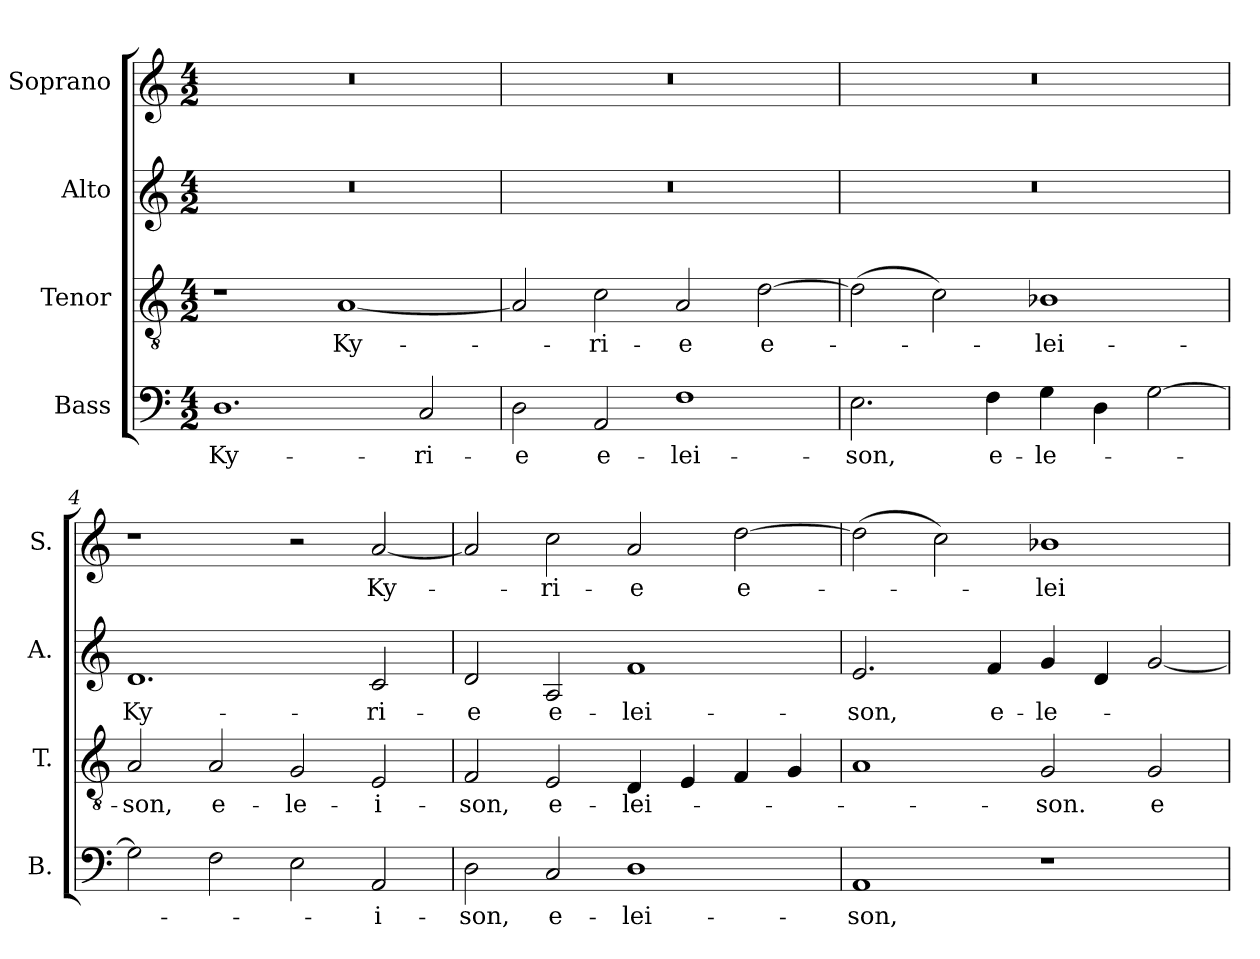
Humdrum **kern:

**kern	**text	**kern	**text	**kern	**text	**kern	**text
*part4	*part4	*part3	*part3	*part2	*part2	*part1	*part1
*staff4	*staff4	*staff3	*staff3	*staff2	*staff2	*staff1	*staff1
*I"Bass	*	*I"Tenor	*	*I"Alto	*	*I"Soprano	*
*I'B.	*	*I'T.	*	*I'A.	*	*I'S.	*
!!LO:PB:g=z
*clefF4	*	*clefGv2	*	*clefG2	*	*clefG2	*
*	*	*ITrd7c12	*	*	*	*	*
*k[]	*	*k[]	*	*k[]	*	*k[]	*
*C:	*	*C:	*	*C:	*	*C:	*
*M4/2	*	*M4/2	*	*M4/2	*	*M4/2	*
*MM176	*	*MM176	*	*MM176	*	*MM176	*
=1	=1	=1	=1	=1	=1	=1	=1
!	!LO:LY:b:color=#000000	!	!	!LO:N:vis=1	!	!LO:N:vis=1	!
1.Di	Ky-	1r	.	0r	.	0r	.
!	!	!	!LO:LY:b:color=#000000	!	!	!	!
.	.	[1AAi	Ky-	.	.	.	.
!	!LO:LY:b:color=#000000	!	!	!	!	!	!
2Ci/	-ri-	.	.	.	.	.	.
=2	=2	=2	=2	=2	=2	=2	=2
!	!LO:LY:b:color=#000000	!	!	!LO:N:vis=1	!	!LO:N:vis=1	!
2Di\	-e	2AAi/]	.	0r	.	0r	.
!	!LO:LY:b:color=#000000	!	!	!	!	!	!
!	!	!	!LO:LY:b:color=#000000	!	!	!	!
2AAi/	e-	2Ci\	-ri-	.	.	.	.
!	!LO:LY:b:color=#000000	!	!	!	!	!	!
!	!	!	!LO:LY:b:color=#000000	!	!	!	!
1Fi	-lei-	2AAi/	-e	.	.	.	.
!	!	!	!LO:LY:b:color=#000000	!	!	!	!
.	.	[2Di\	e-	.	.	.	.
=3	=3	=3	=3	=3	=3	=3	=3
!	!LO:LY:b:color=#000000	!	!	!LO:N:vis=1	!	!LO:N:vis=1	!
2.Ei\	-son,	(2Di\]	.	0r	.	0r	.
.	.	2Ci\)	.	.	.	.	.
!	!LO:LY:b:color=#000000	!	!	!	!	!	!
4Fi\	e-	.	.	.	.	.	.
!	!LO:LY:b:color=#000000	!	!	!	!	!	!
!	!	!	!LO:LY:b:color=#000000	!	!	!	!
4Gi\	-le-	1BB-Xi	-lei-	.	.	.	.
4Di\	.	.	.	.	.	.	.
[2Gi\	.	.	.	.	.	.	.
=4	=4	=4	=4	=4	=4	=4	=4
!	!	!	!LO:LY:b:color=#000000	!	!	!	!
!	!	!	!	!	!LO:LY:b:color=#000000	!	!
2Gi\]	.	2AAi/	-son,	1.di	Ky-	1r	.
!	!	!	!LO:LY:b:color=#000000	!	!	!	!
2Fi\	.	2AAi/	e-	.	.	.	.
!	!	!	!LO:LY:b:color=#000000	!	!	!	!
2Ei\	.	2GGi/	-le-	.	.	2r	.
!	!LO:LY:b:color=#000000	!	!	!	!	!	!
!	!	!	!LO:LY:b:color=#000000	!	!	!	!
!	!	!	!	!	!LO:LY:b:color=#000000	!	!
!	!	!	!	!	!	!	!LO:LY:b:color=#000000
2AAi/	-i-	2EEi/	-i-	2ci/	-ri-	[2ai/	Ky-
=5	=5	=5	=5	=5	=5	=5	=5
!	!LO:LY:b:color=#000000	!	!	!	!	!	!
!	!	!	!LO:LY:b:color=#000000	!	!	!	!
!	!	!	!	!	!LO:LY:b:color=#000000	!	!
2Di\	-son,	2FFi/	-son,	2di/	-e	2ai/]	.
!	!LO:LY:b:color=#000000	!	!	!	!	!	!
!	!	!	!LO:LY:b:color=#000000	!	!	!	!
!	!	!	!	!	!LO:LY:b:color=#000000	!	!
!	!	!	!	!	!	!	!LO:LY:b:color=#000000
2Ci/	e-	2EEi/	e-	2Ai/	e-	2cci\	-ri-
!	!LO:LY:b:color=#000000	!	!	!	!	!	!
!	!	!	!LO:LY:b:color=#000000	!	!	!	!
!	!	!	!	!	!LO:LY:b:color=#000000	!	!
!	!	!	!	!	!	!	!LO:LY:b:color=#000000
1Di	-lei-	4DDi/	-lei-	1fi	-lei-	2ai/	-e
.	.	4EEi/	.	.	.	.	.
!	!	!	!	!	!	!	!LO:LY:b:color=#000000
.	.	4FFi/	.	.	.	[2ddi\	e-
.	.	4GGi/	.	.	.	.	.
=6	=6	=6	=6	=6	=6	=6	=6
!	!LO:LY:b:color=#000000	!	!	!	!	!	!
!	!	!	!	!	!LO:LY:b:color=#000000	!	!
1AAi	-son,	1AAi	.	2.ei/	-son,	(2ddi\]	.
.	.	.	.	.	.	2cci\)	.
!	!	!	!	!	!LO:LY:b:color=#000000	!	!
.	.	.	.	4fi/	e-	.	.
!	!	!	!LO:LY:b:color=#000000	!	!	!	!
!	!	!	!	!	!LO:LY:b:color=#000000	!	!
!	!	!	!	!	!	!	!LO:LY:b:color=#000000
1r	.	2GGi/	-son.	4gi/	-le-	1b-Xi	-lei-
.	.	.	.	4di/	.	.	.
!	!	!	!LO:LY:b:color=#000000	!	!	!	!
.	.	2GGi/	e-	[2gi/	.	.	.
=	=	=	=	=	=	=	=
*-	*-	*-	*-	*-	*-	*-	*-
